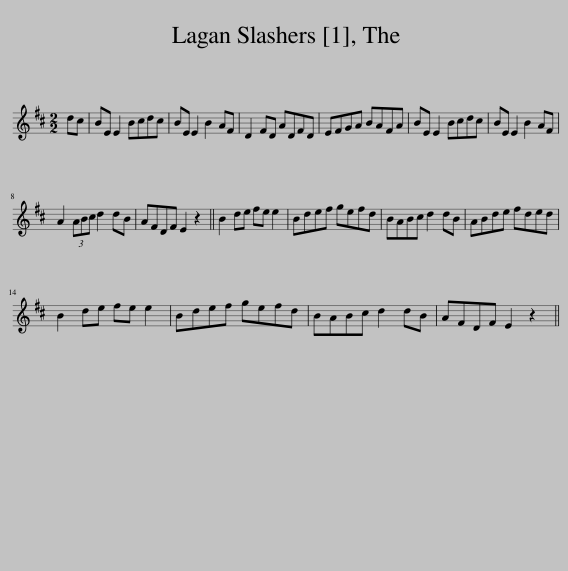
X:1
L:1/8
M:2/2
I:linebreak $
K:D
V:1 treble
V:1
 dc | BE E2 Bcdc | BE E2 B2 AF | D2 FD ADFD | EFGA BAFA | %5
 BE E2 Bcdc | BE E2 B2 AF |$ A2 (3ABc d2 dB | AFDF E2 z2 || B2 de fe e2 | %10
 Bdef gefd | BABc d2 dB | ABde fded |$ B2 de fe e2 | Bdef gefd | %15
 BABc d2 dB | AFDF E2 z2 || %17
